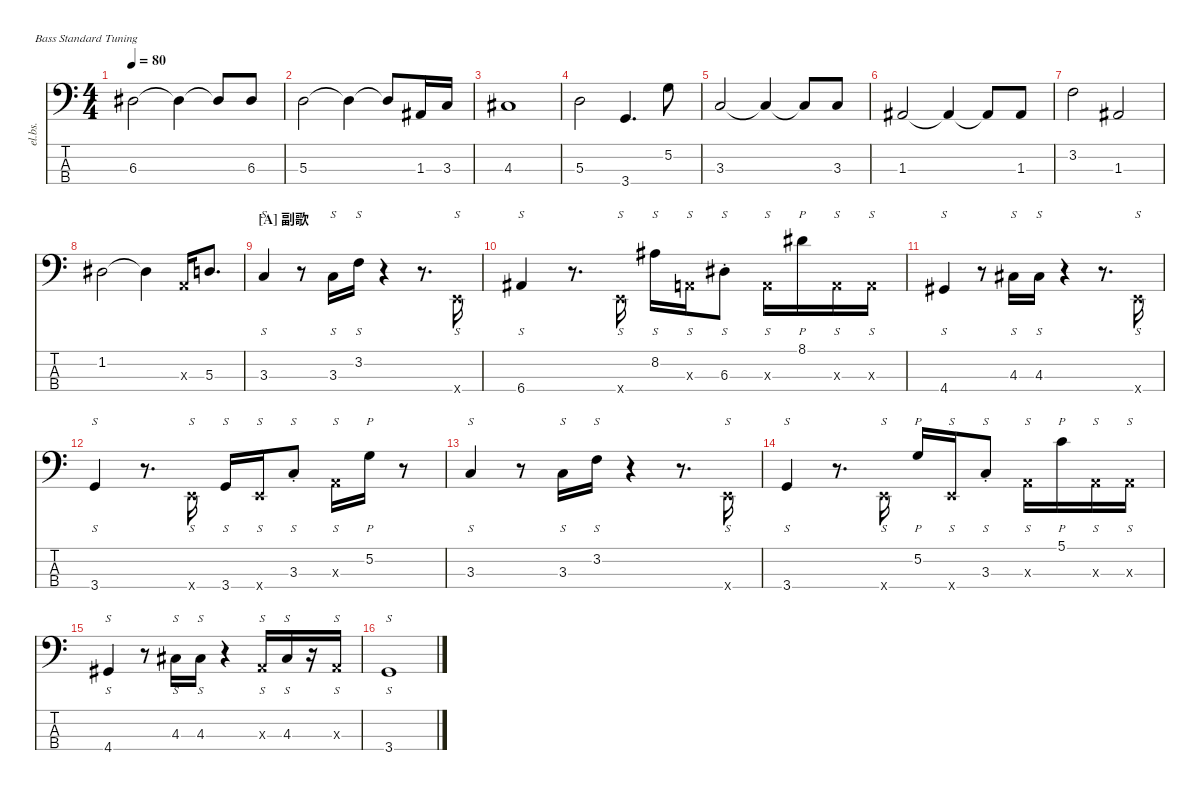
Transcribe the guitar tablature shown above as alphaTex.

\defaultSystemsLayout 4
\hideDynamics
\bracketExtendMode nobrackets
\track ("Electric Bass" "el.bs.") {instrument electricbassfinger}
\staff {score tabs}
\tuning (G2 D2 A1 E1)
\ts (4 4)
\tempo 80
\clef f4
\ks c
6.3{acc #}.2{dy mf beam Down} 6.3{t acc #}.4{beam Down} 6.3{t acc #}.8{beam Up} 6.3{acc #}.8{beam Up} |
5.3.2{beam Down} 5.3{t}.4{beam Down} 5.3{t}.8{beam Up} 1.3{acc #}.16{beam Up} 3.3.16{beam Up} |
4.3{acc #}.1{beam Up} |
5.3.2{beam Down} 3.4.4{d beam Up} 5.2.8{beam Down} |
3.3.2{beam Up} 3.3{t}.4{beam Up} 3.3{t}.8{beam Up} 3.3.8{beam Up} |
1.3{acc #}.2{beam Up} 1.3{t acc #}.4{beam Up} 1.3{t acc #}.8{beam Up} 1.3{acc #}.8{beam Up} |
3.2.2{beam Down} 1.3{acc #}.2{beam Up} |
1.2{acc #}.2{beam Down} 1.2{t acc #}.4{beam Down} 0.3{x}.16{beam Up} 5.3.8{d beam Up} |
\section ("A" "副歌")
3.3.4{s beam Up} r.8{beam Down} 3.3.16{s beam Down} 3.2.16{s beam Down} r.4{beam Down} r.8{d beam Down} 0.4{x}.16{s beam Up} |
6.4{acc #}.4{s beam Up} r.8{d beam Down} 0.4{x}.16{s beam Up} 8.2{acc #}.16{s beam Down} 0.3{x}.16{s beam Down} 6.3{st acc #}.8{s beam Down} 0.3{x}.16{s beam Down} 8.1{acc #}.16{p beam Down} 0.3{x}.16{s beam Down} 0.3{x}.16{s beam Down} |
4.4{acc #}.4{s beam Up} r.8{beam Down} 4.3{acc #}.16{s beam Up} 4.3{acc #}.16{s beam Up} r.4{beam Down} r.8{d beam Down} 0.4{x}.16{s beam Up} |
3.4.4{s beam Up} r.8{d beam Down} 0.4{x}.16{s beam Up} 3.4.16{s beam Up} 0.4{x}.16{s beam Up} 3.3{st}.8{s beam Up} 0.3{x}.16{s beam Down} 5.2.16{p beam Down} r.8{beam Down} |
3.3.4{s beam Up} r.8{beam Down} 3.3.16{s beam Down} 3.2.16{s beam Down} r.4{beam Down} r.8{d beam Down} 0.4{x}.16{s beam Up} |
3.4.4{s beam Up} r.8{d beam Down} 0.4{x}.16{s beam Up} 5.2.16{p beam Up} 0.4{x}.16{s beam Up} 3.3{st}.8{s beam Up} 0.3{x}.16{s beam Down} 5.1.16{p beam Down} 0.3{x}.16{s beam Down} 0.3{x}.16{s beam Down} |
4.4{acc #}.4{s beam Up} r.8{beam Down} 4.3{acc #}.16{s beam Up} 4.3{acc #}.16{s beam Up} r.4{beam Down} 0.3{x}.16{s beam Up} 4.3{acc #}.16{s beam Up} r.16{beam Up} 0.3{x}.16{s beam Up} |
3.4.1{s beam Up}
